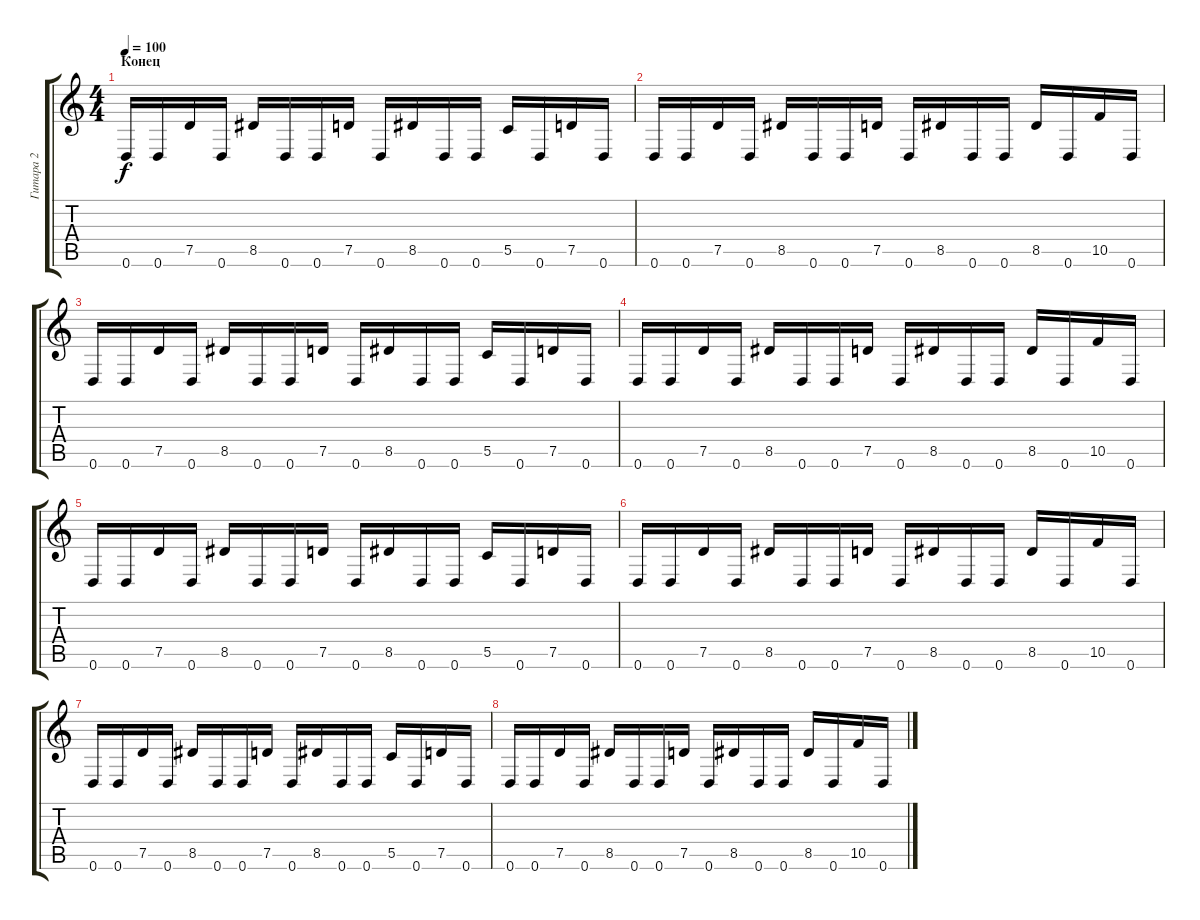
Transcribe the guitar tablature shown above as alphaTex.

\track ("Гитара 2" "Гитара 2") {instrument overdrivenguitar}
\staff {score tabs}
\tuning (D4 A3 F3 C3 G2 D2) {hide}
\ts (4 4)
\section ("" "Конец")
\tempo 100
\clef g2
\ks c
0.6.16{dy f} 0.6.16 7.5.16 0.6.16 8.5.16 0.6.16 0.6.16 7.5.16 0.6.16 8.5.16 0.6.16 0.6.16 5.5.16 0.6.16 7.5.16 0.6.16 |
0.6.16 0.6.16 7.5.16 0.6.16 8.5.16 0.6.16 0.6.16 7.5.16 0.6.16 8.5.16 0.6.16 0.6.16 8.5.16 0.6.16 10.5.16 0.6.16 |
0.6.16 0.6.16 7.5.16 0.6.16 8.5.16 0.6.16 0.6.16 7.5.16 0.6.16 8.5.16 0.6.16 0.6.16 5.5.16 0.6.16 7.5.16 0.6.16 |
0.6.16 0.6.16 7.5.16 0.6.16 8.5.16 0.6.16 0.6.16 7.5.16 0.6.16 8.5.16 0.6.16 0.6.16 8.5.16 0.6.16 10.5.16 0.6.16 |
0.6.16 0.6.16 7.5.16 0.6.16 8.5.16 0.6.16 0.6.16 7.5.16 0.6.16 8.5.16 0.6.16 0.6.16 5.5.16 0.6.16 7.5.16 0.6.16 |
0.6.16 0.6.16 7.5.16 0.6.16 8.5.16 0.6.16 0.6.16 7.5.16 0.6.16 8.5.16 0.6.16 0.6.16 8.5.16 0.6.16 10.5.16 0.6.16 |
0.6.16 0.6.16 7.5.16 0.6.16 8.5.16 0.6.16 0.6.16 7.5.16 0.6.16 8.5.16 0.6.16 0.6.16 5.5.16 0.6.16 7.5.16 0.6.16 |
0.6.16 0.6.16 7.5.16 0.6.16 8.5.16 0.6.16 0.6.16 7.5.16 0.6.16 8.5.16 0.6.16 0.6.16 8.5.16 0.6.16 10.5.16 0.6.16
